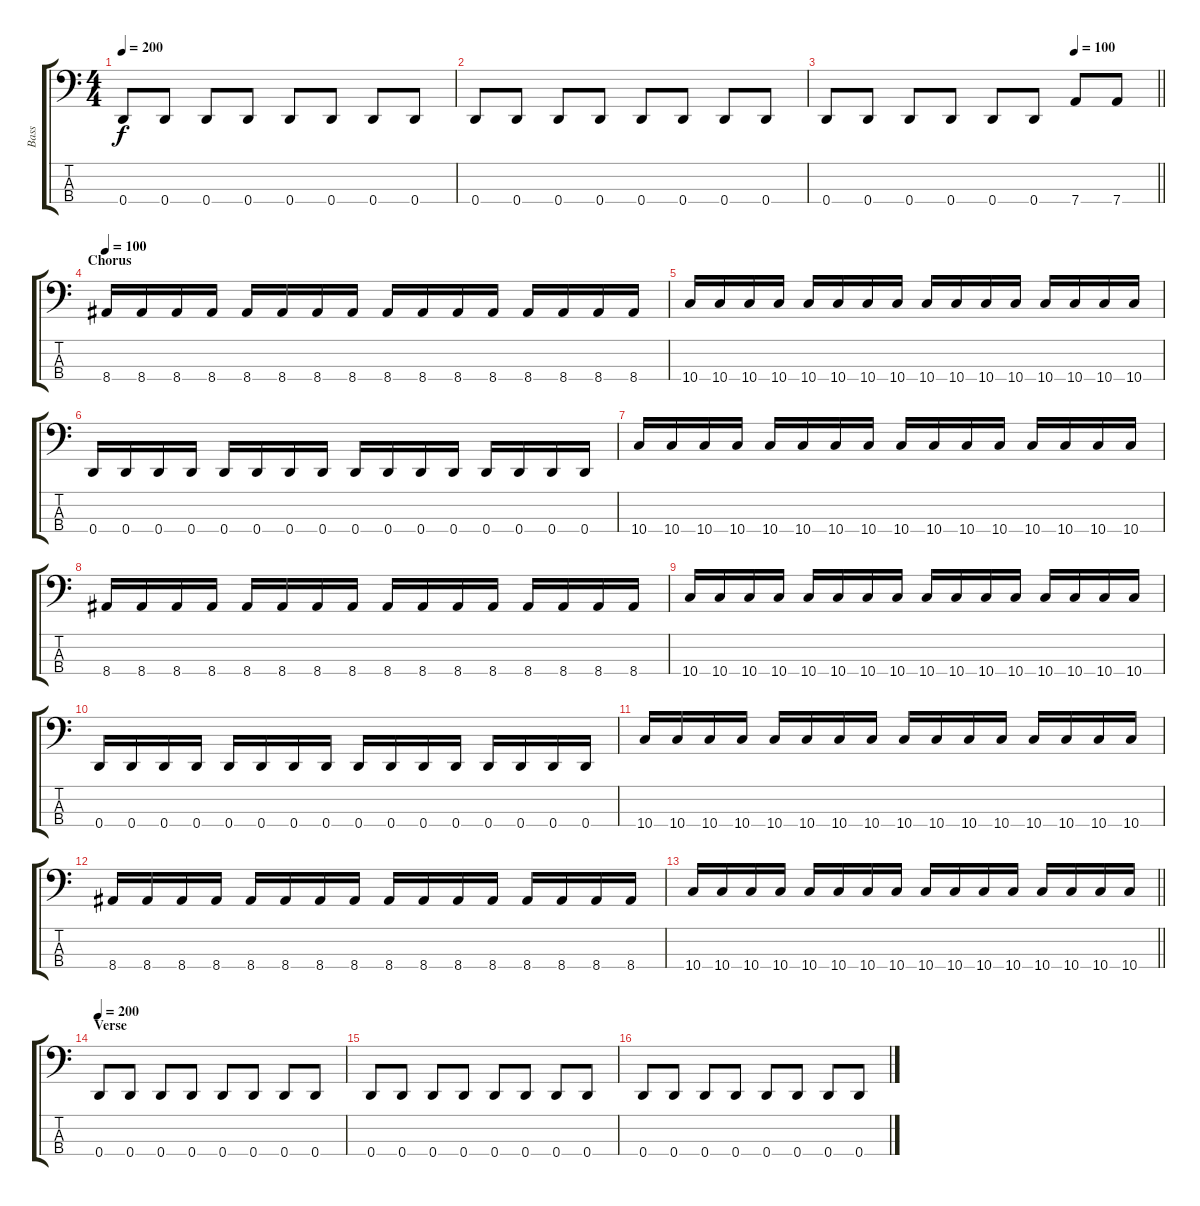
\track ("Bass" "Bass") {instrument electricbasspick}
\staff {score tabs}
\tuning (G2 D2 A1 D1) {hide}
\ts (4 4)
\tempo 200
\clef f4
\ks c
0.4.8{dy f} 0.4.8 0.4.8 0.4.8 0.4.8 0.4.8 0.4.8 0.4.8 |
0.4.8 0.4.8 0.4.8 0.4.8 0.4.8 0.4.8 0.4.8 0.4.8 |
\tempo (100 0.75)
\barLineRight lightlight
0.4.8 0.4.8 0.4.8 0.4.8 0.4.8 0.4.8 7.4.8 7.4.8 |
\section ("" "Chorus")
\tempo 100
8.4.16 8.4.16 8.4.16 8.4.16 8.4.16 8.4.16 8.4.16 8.4.16 8.4.16 8.4.16 8.4.16 8.4.16 8.4.16 8.4.16 8.4.16 8.4.16 |
10.4.16 10.4.16 10.4.16 10.4.16 10.4.16 10.4.16 10.4.16 10.4.16 10.4.16 10.4.16 10.4.16 10.4.16 10.4.16 10.4.16 10.4.16 10.4.16 |
0.4.16 0.4.16 0.4.16 0.4.16 0.4.16 0.4.16 0.4.16 0.4.16 0.4.16 0.4.16 0.4.16 0.4.16 0.4.16 0.4.16 0.4.16 0.4.16 |
10.4.16 10.4.16 10.4.16 10.4.16 10.4.16 10.4.16 10.4.16 10.4.16 10.4.16 10.4.16 10.4.16 10.4.16 10.4.16 10.4.16 10.4.16 10.4.16 |
8.4.16 8.4.16 8.4.16 8.4.16 8.4.16 8.4.16 8.4.16 8.4.16 8.4.16 8.4.16 8.4.16 8.4.16 8.4.16 8.4.16 8.4.16 8.4.16 |
10.4.16 10.4.16 10.4.16 10.4.16 10.4.16 10.4.16 10.4.16 10.4.16 10.4.16 10.4.16 10.4.16 10.4.16 10.4.16 10.4.16 10.4.16 10.4.16 |
0.4.16 0.4.16 0.4.16 0.4.16 0.4.16 0.4.16 0.4.16 0.4.16 0.4.16 0.4.16 0.4.16 0.4.16 0.4.16 0.4.16 0.4.16 0.4.16 |
10.4.16 10.4.16 10.4.16 10.4.16 10.4.16 10.4.16 10.4.16 10.4.16 10.4.16 10.4.16 10.4.16 10.4.16 10.4.16 10.4.16 10.4.16 10.4.16 |
8.4.16 8.4.16 8.4.16 8.4.16 8.4.16 8.4.16 8.4.16 8.4.16 8.4.16 8.4.16 8.4.16 8.4.16 8.4.16 8.4.16 8.4.16 8.4.16 |
\barLineRight lightlight
10.4.16 10.4.16 10.4.16 10.4.16 10.4.16 10.4.16 10.4.16 10.4.16 10.4.16 10.4.16 10.4.16 10.4.16 10.4.16 10.4.16 10.4.16 10.4.16 |
\section ("" "Verse")
\tempo 200
0.4.8 0.4.8 0.4.8 0.4.8 0.4.8 0.4.8 0.4.8 0.4.8 |
0.4.8 0.4.8 0.4.8 0.4.8 0.4.8 0.4.8 0.4.8 0.4.8 |
0.4.8 0.4.8 0.4.8 0.4.8 0.4.8 0.4.8 0.4.8 0.4.8
